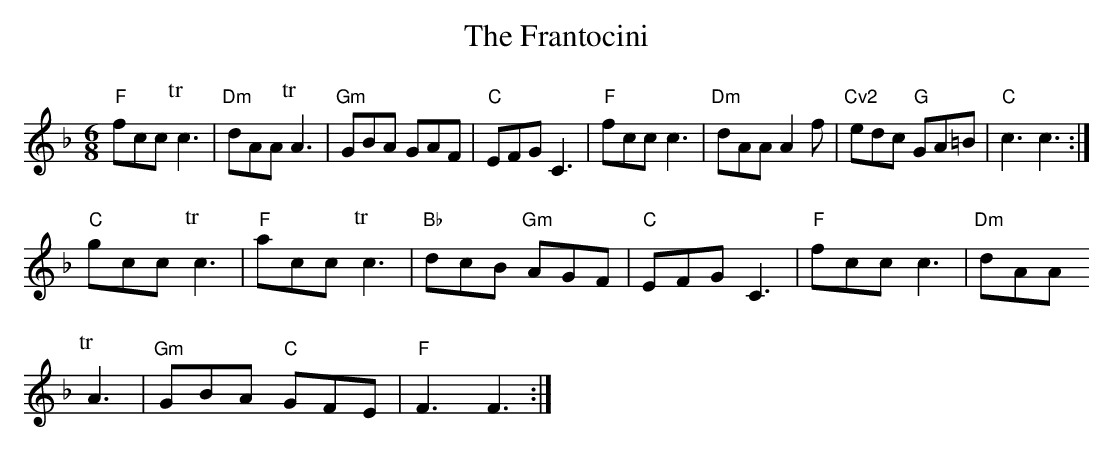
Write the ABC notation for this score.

X:1
T:The Frantocini
M:6/8
K:F
"F"fcc \
P:tr
c3|"Dm"dAA \
P:tr
A3|"Gm"GBA GAF|"C"EFG C3|"F"fcc c3|"Dm"dAA A2f|"Cv2"edc "G"GA=B|"C"c3 c3:|
"C"gcc \
P:tr
c3|"F"acc \
P:tr
c3|"Bb"dcB "Gm"AGF|"C"EFG C3|"F"fcc c3|"Dm"dAA
P:tr
A3|"Gm"GBA "C"GFE|"F"F3 F3:|
